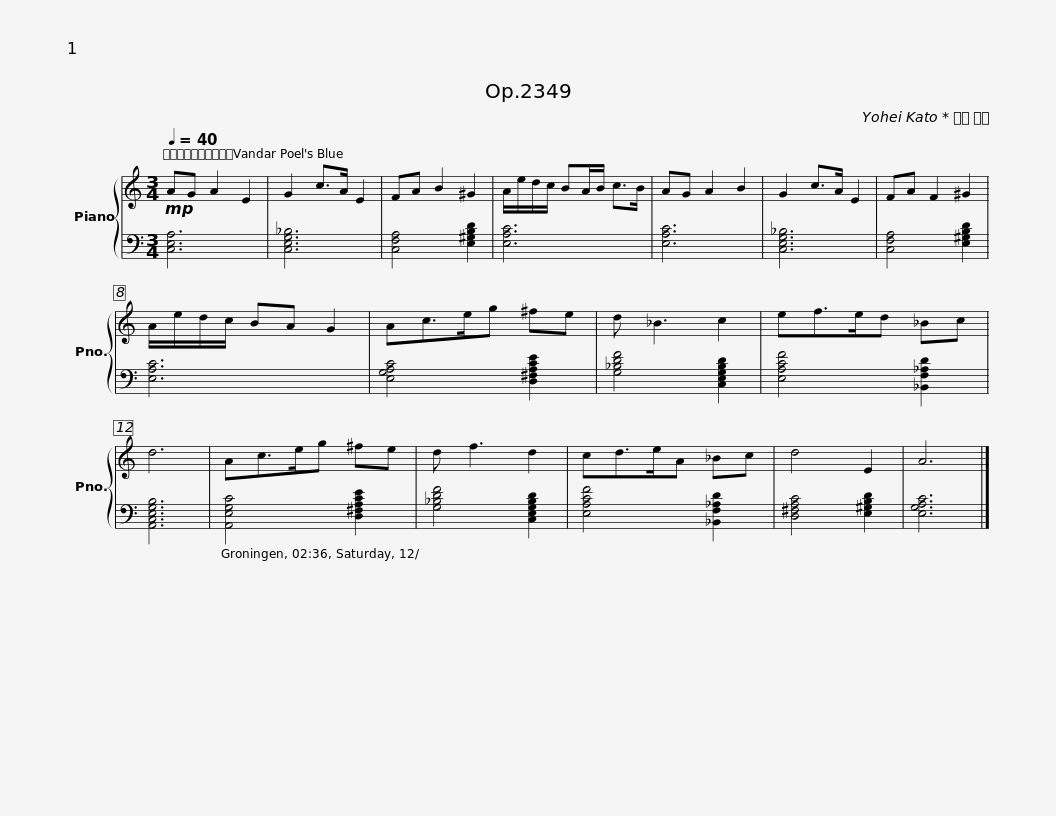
X:1
%%score { 1 | 2 }
L:1/8
Q:1/4=40
M:3/4
I:linebreak $
K:C
V:1 treble
V:2 bass
V:1
!mp! AG A2 E2 | G2 c>A E2 | FA B2 ^G2 | A/e/d/c/ BA/B/ c>B | AG A2 B2 | %5
 G2 c>A E2 |$ FA F2 ^G2 | A/e/d/c/ BA G2 | Ac>eg ^fe | d _B3 c2 | %10
 ef>ed _Bc | d6 |$ Ac>eg ^fe | d f3 d2 | cd>eA _Bc | %15
 d4 E2 | A6 |] %17
V:2
 [C,E,A,]6 | [C,E,G,_B,]6 | [C,F,A,]4 [E,^G,B,D]2 | [E,A,C]6 | [E,A,C]6 | %5
 [C,E,G,_B,]6 |$ [C,F,A,]4 [E,^G,B,D]2 | [E,A,C]6 | [E,G,A,C]4 [D,^F,A,CE]2 | [G,_B,DF]4 [C,E,G,B,D]2 | %10
 [E,A,CF]4 [_B,,F,_A,D]2 | [A,,C,E,G,B,]6 |$ [A,,E,G,C]4 [D,^F,A,CE]2 | [G,_B,DF]4 [C,E,G,B,D]2 | [E,A,CF]4 [_B,,F,_A,D]2 | %15
 [D,^F,A,C]4 [E,^G,B,D]2 | [E,G,A,C]6 |] %17
